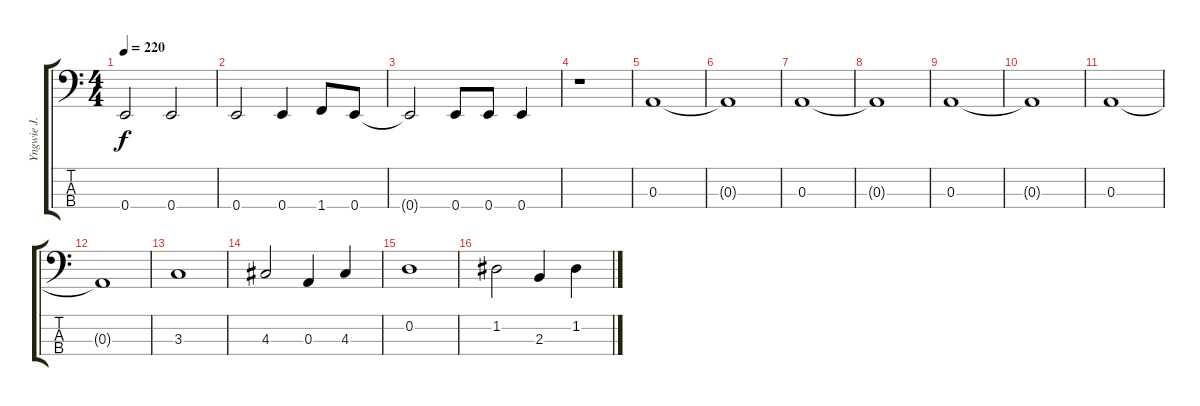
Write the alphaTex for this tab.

\track ("Yngwie J. Malmsteen (Bass)" "Yngwie J. ") {instrument electricbasspick}
\staff {score tabs}
\tuning (G2 D2 A1 E1) {hide}
\ts (4 4)
\tempo 220
\clef f4
\ks c
0.4.2{dy f} 0.4.2 |
0.4.2 0.4.4 1.4.8 0.4.8 |
0.4{t}.2 0.4.8 0.4.8 0.4.4 |
r.1 |
0.3.1 |
0.3{t}.1 |
0.3.1 |
0.3{t}.1 |
0.3.1 |
0.3{t}.1 |
0.3.1 |
0.3{t}.1 |
3.3.1 |
4.3.2 0.3.4 4.3.4 |
0.2.1 |
1.2.2 2.3.4 1.2.4
